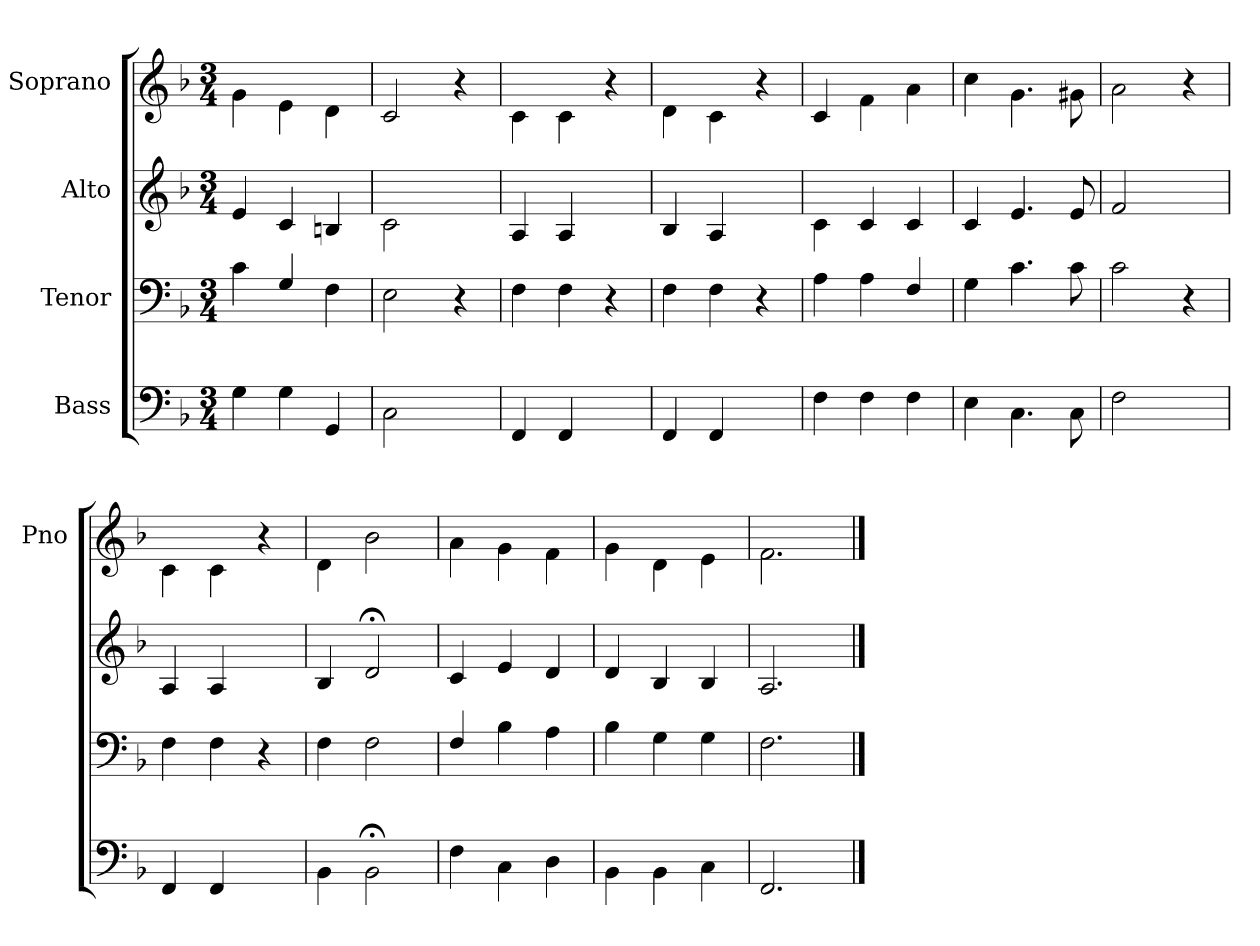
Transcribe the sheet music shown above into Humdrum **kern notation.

**kern	**kern	**kern	**kern
*part4	*part3	*part2	*part1
*staff4	*staff3	*staff2	*staff1
*I"Bass	*I"Tenor	*I"Alto	*I"Soprano
*	*	*	*I'Pno
*clefF4	*clefF4	*clefG2	*clefG2
*k[b-]	*k[b-]	*k[b-]	*k[b-]
*F:	*F:	*F:	*F:
*M3/4	*M3/4	*M3/4	*M3/4
=	=	=	=
4G\	4c\	4e/	4g\
4G\	4G/	4c/	4e\
4GG/	4F\	4Bn/	4d\
=	=	=	=
2C\	2E\	2c\	2c/
4ryy	4r	4ryy	4r
=	=	=	=
4FF/	4F\	4A/	4c\
4FF/	4F\	4A/	4c\
4ryy	4r	4ryy	4r
=	=	=	=
4FF/	4F\	4B-/	4d\
4FF/	4F\	4A/	4c\
4ryy	4r	4ryy	4r
=	=	=	=
4F\	4A\	4c\	4c/
4F\	4A\	4c/	4f\
4F\	4F/	4c/	4a\
=	=	=	=
4E\	4G\	4c/	4cc\
4.C\	4.c\	4.e/	4.g\
8C\	8c\	8e/	8g#X\
=	=	=	=
2F\	2c\	2f/	2a\
4ryy	4r	4ryy	4r
=	=	=	=
4FF/	4F\	4A/	4c\
4FF/	4F\	4A/	4c\
4ryy	4r	4ryy	4r
=	=	=	=
4BB-\	4F\	4B-/	4d\
2BB-;\	2F\	2d;</	2b-\
=	=	=	=
4F\	4F/	4c/	4a\
4C\	4B-\	4e/	4g\
4D\	4A\	4d/	4f\
=	=	=	=
4BB-\	4B-\	4d/	4g\
4BB-\	4G\	4B-/	4d\
4C\	4G\	4B-/	4e\
=	=	=	=
2.FF/	2.F\	2.A/	2.f\
==	==	==	==
*-	*-	*-	*-
